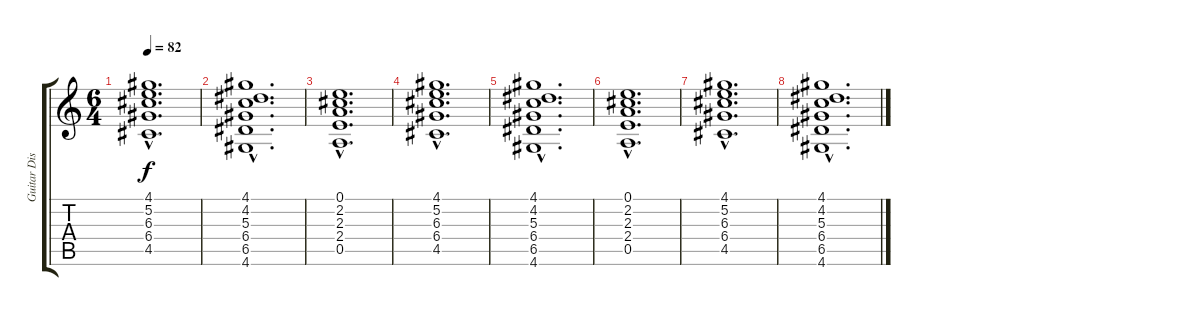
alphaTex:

\track ("Guitar Dist" "Guitar Dis") {instrument overdrivenguitar}
\staff {score tabs}
\tuning (E4 B3 G3 D3 A2 E2) {hide}
\ts (6 4)
\tempo 82
\clef g2
\ks c
(4.1{hac} 5.2{hac} 6.3{hac} 6.4{hac} 4.5{hac}).1{d dy f} |
(4.1{hac} 4.2{hac} 5.3{hac} 6.4{hac} 6.5{hac} 4.6{hac}).1{d} |
(0.1{hac} 2.2{hac} 2.3{hac} 2.4{hac} 0.5{hac}).1{d} |
(4.1{hac} 5.2{hac} 6.3{hac} 6.4{hac} 4.5{hac}).1{d} |
(4.1{hac} 4.2{hac} 5.3{hac} 6.4{hac} 6.5{hac} 4.6{hac}).1{d} |
(0.1{hac} 2.2{hac} 2.3{hac} 2.4{hac} 0.5{hac}).1{d} |
(4.1{hac} 5.2{hac} 6.3{hac} 6.4{hac} 4.5{hac}).1{d} |
(4.1{hac} 4.2{hac} 5.3{hac} 6.4{hac} 6.5{hac} 4.6{hac}).1{d}
